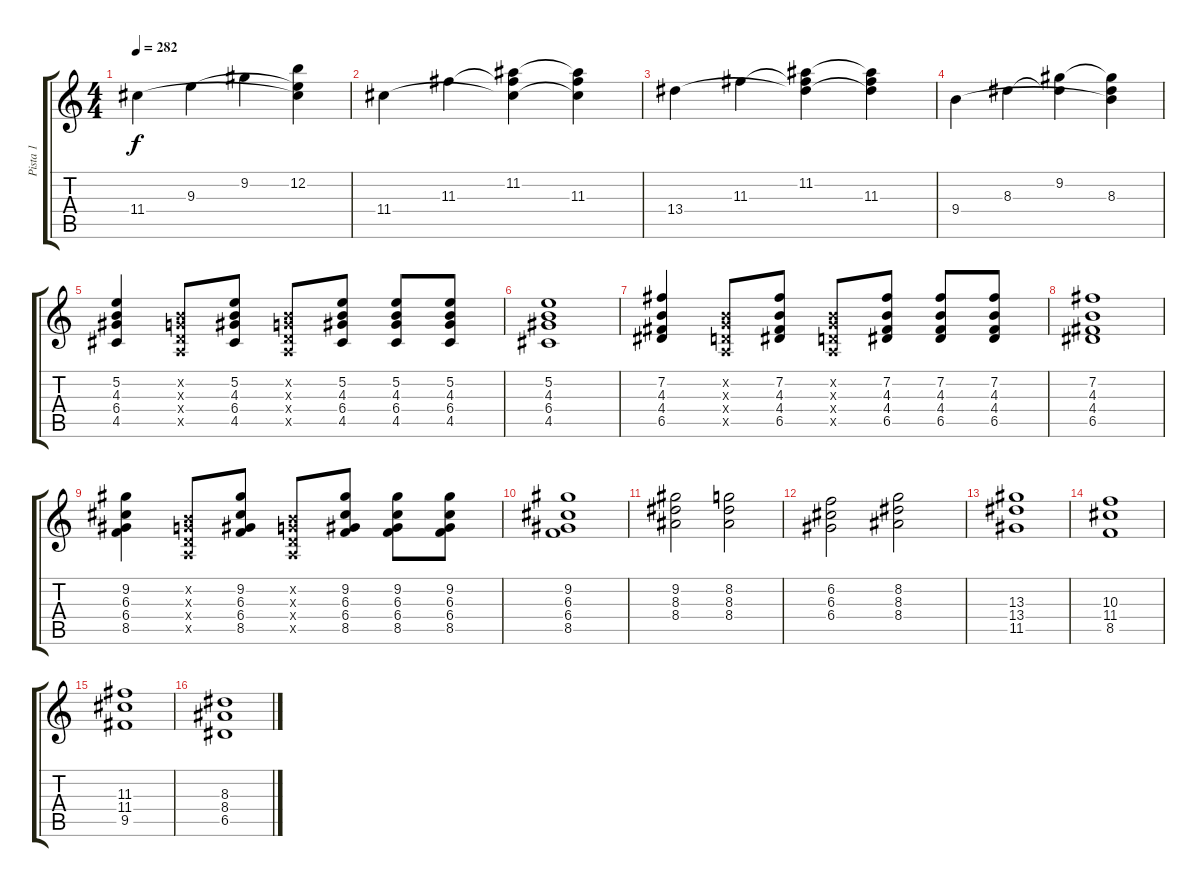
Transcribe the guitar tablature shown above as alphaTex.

\track ("Pista 1" "Pista 1") {instrument distortionguitar}
\staff {score tabs}
\tuning (E4 B3 G3 D3 A2 E2) {hide}
\ts (4 4)
\tempo 282
\clef g2
\ks c
11.4.4{dy f} 9.3.4 9.2.4 (12.2 9.3{t} 11.4{t}).4 |
11.4.4 11.3.4 (11.2 11.3{t} 11.4{t}).4 (11.2{t} 11.3 11.4{t}).4 |
13.4.4 11.3.4 (11.2 11.3{t} 13.4{t}).4 (11.2{t} 11.3 13.4{t}).4 |
9.4.4 8.3.4 (9.2 8.3{t}).4 (9.2{t} 8.3 9.4{t}).4 |
(5.2 4.3 6.4 4.5).4 (0.2{x} 0.3{x} 0.4{x} 0.5{x}).8 (5.2 4.3 6.4 4.5).8 (0.2{x} 0.3{x} 0.4{x} 0.5{x}).8 (5.2 4.3 6.4 4.5).8 (5.2 4.3 6.4 4.5).8 (5.2 4.3 6.4 4.5).8 |
(5.2 4.3 6.4 4.5).1 |
(7.2 4.3 4.4 6.5).4 (0.2{x} 0.3{x} 0.4{x} 0.5{x}).8 (7.2 4.3 4.4 6.5).8 (0.2{x} 0.3{x} 0.4{x} 0.5{x}).8 (7.2 4.3 4.4 6.5).8 (7.2 4.3 4.4 6.5).8 (7.2 4.3 4.4 6.5).8 |
(7.2 4.3 4.4 6.5).1 |
(9.2 6.3 6.4 8.5).4 (0.2{x} 0.3{x} 0.4{x} 0.5{x}).8 (9.2 6.3 6.4 8.5).8 (0.2{x} 0.3{x} 0.4{x} 0.5{x}).8 (9.2 6.3 6.4 8.5).8 (9.2 6.3 6.4 8.5).8 (9.2 6.3 6.4 8.5).8 |
(9.2 6.3 6.4 8.5).1 |
(9.2 8.3 8.4).2 (8.2 8.3 8.4).2 |
(6.2 6.3 6.4).2 (8.2 8.3 8.4).2 |
(13.3 13.4 11.5).1 |
(10.3 11.4 8.5).1 |
(11.3 11.4 9.5).1 |
(8.3 8.4 6.5).1
